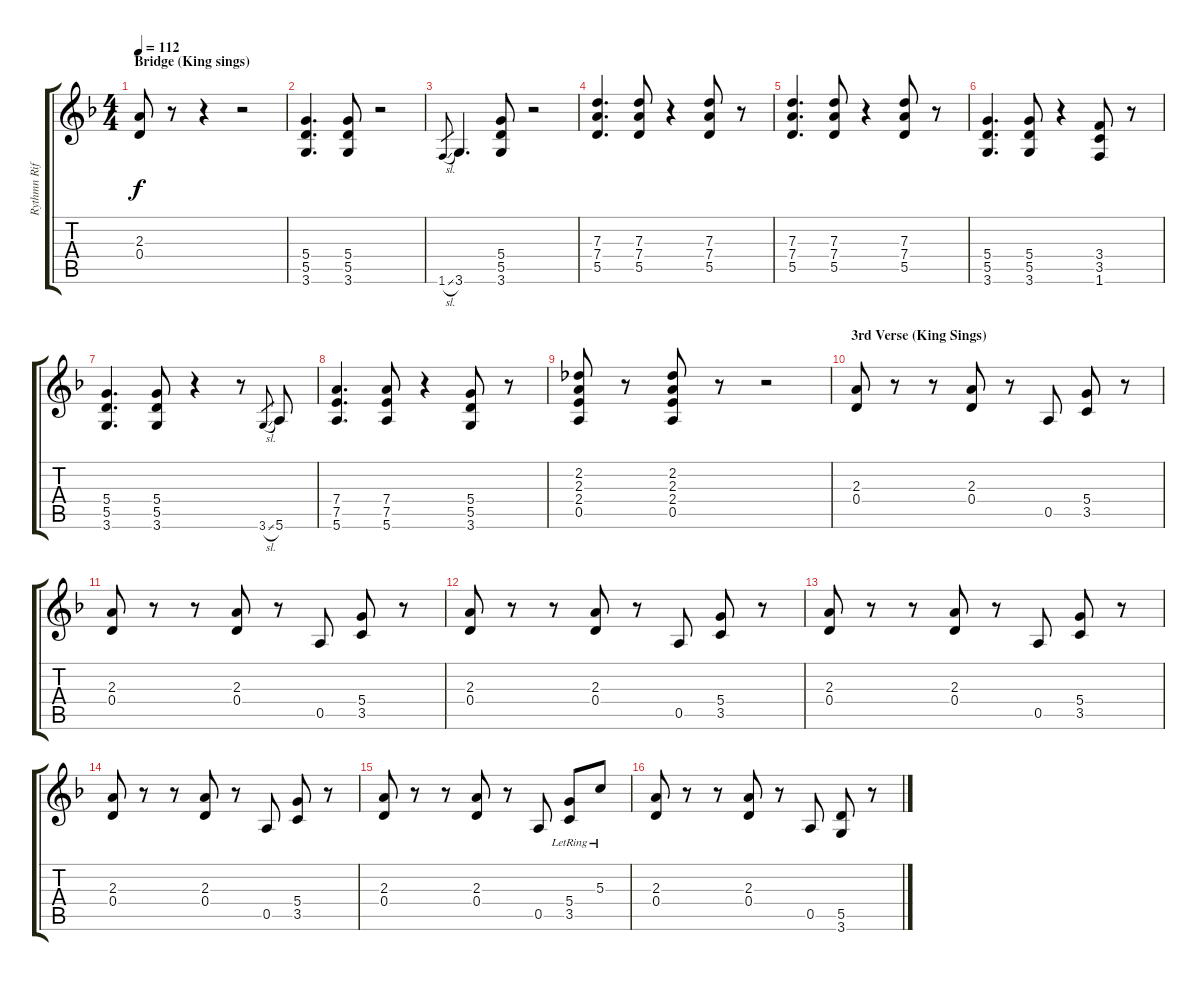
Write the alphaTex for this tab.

\track ("Rythmn Riffs" "Rythmn Rif") {instrument electricguitarclean}
\staff {score tabs}
\tuning (E4 B3 G3 D3 A2 E2) {hide}
\ts (4 4)
\section ("" "Bridge (King sings)")
\tempo 112
\clef g2
\ks f
(2.3 0.4).8{dy f} r.8 r.4 r.2 |
(5.4 5.5 3.6).4{d} (5.4 5.5 3.6).8 r.2 |
1.6{sl}.8{gr} 3.6.4{d} (5.4 5.5 3.6).8 r.2 |
(7.3 7.4 5.5).4{d} (7.3 7.4 5.5).8 r.4 (7.3 7.4 5.5).8 r.8 |
(7.3 7.4 5.5).4{d} (7.3 7.4 5.5).8 r.4 (7.3 7.4 5.5).8 r.8 |
(5.4 5.5 3.6).4{d} (5.4 5.5 3.6).8 r.4 (3.4 3.5 1.6).8 r.8 |
(5.4 5.5 3.6).4{d} (5.4 5.5 3.6).8 r.4 r.8 3.6{sl}.8{gr} 5.6.8 |
(7.4 7.5 5.6).4{d} (7.4 7.5 5.6).8 r.4 (5.4 5.5 3.6).8 r.8 |
(2.2 2.3 2.4 0.5).8 r.8 (2.2 2.3 2.4 0.5).8 r.8 r.2 |
\section ("" "3rd Verse (King Sings)")
(2.3 0.4).8 r.8 r.8 (2.3 0.4).8 r.8 0.5.8 (5.4 3.5).8 r.8 |
(2.3 0.4).8 r.8 r.8 (2.3 0.4).8 r.8 0.5.8 (5.4 3.5).8 r.8 |
(2.3 0.4).8 r.8 r.8 (2.3 0.4).8 r.8 0.5.8 (5.4 3.5).8 r.8 |
(2.3 0.4).8 r.8 r.8 (2.3 0.4).8 r.8 0.5.8 (5.4 3.5).8 r.8 |
(2.3 0.4).8 r.8 r.8 (2.3 0.4).8 r.8 0.5.8 (5.4 3.5).8 r.8 |
(2.3 0.4).8 r.8 r.8 (2.3 0.4).8 r.8 0.5.8 (5.4{lr} 3.5{lr}).8 5.3{lr}.8 |
(2.3 0.4).8 r.8 r.8 (2.3 0.4).8 r.8 0.5.8 (5.5 3.6).8 r.8
